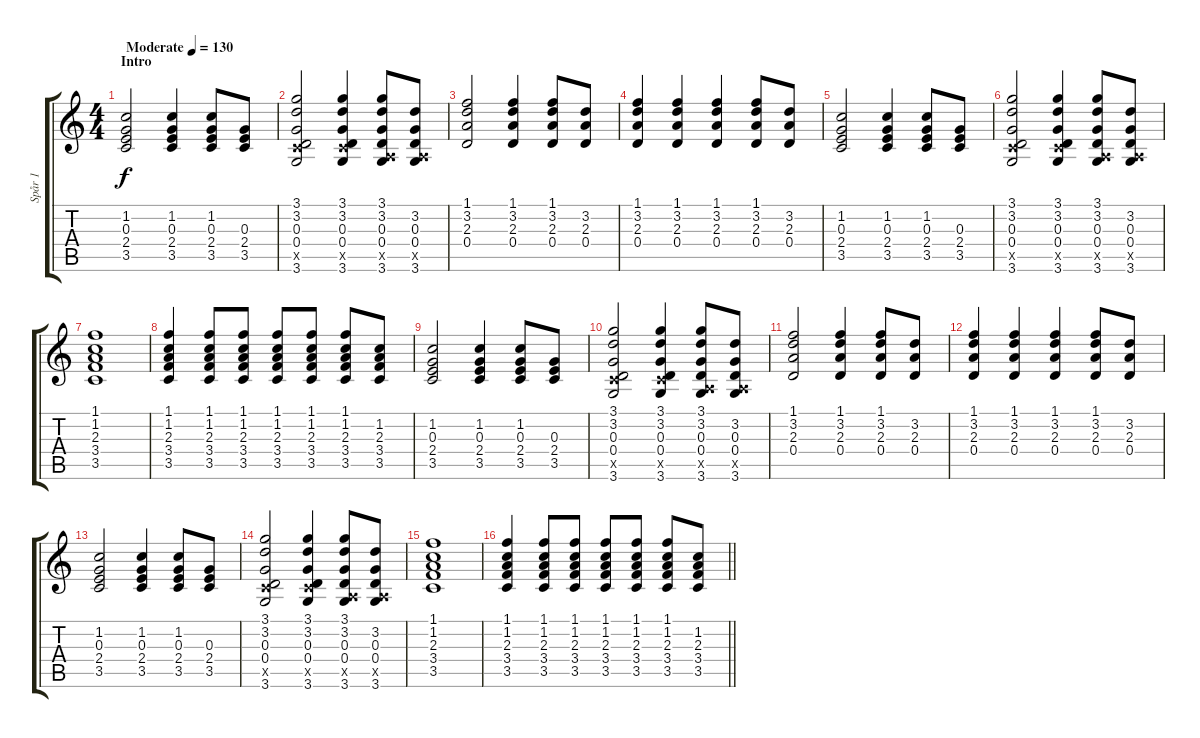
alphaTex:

\track ("Spår 1" "Spår 1") {instrument electricguitarclean}
\staff {score tabs}
\tuning (E4 B3 G3 D3 A2 E2) {hide}
\ts (4 4)
\section ("" "Intro")
\tempo (130 "Moderate")
\clef g2
\ks c
(1.2 0.3 2.4 3.5).2{dy f instrument electricguitarclean} (1.2 0.3 2.4 3.5).4 (1.2 0.3 2.4 3.5).8 (0.3 2.4 3.5).8 |
(3.1 3.2 0.3 0.4 3.5{x} 3.6).2 (3.1 3.2 0.3 0.4 3.5{x} 3.6).4 (3.1 3.2 0.3 0.4 0.5{x} 3.6).8 (3.2 0.3 0.4 0.5{x} 3.6).8 |
(1.1 3.2 2.3 0.4).2 (1.1 3.2 2.3 0.4).4 (1.1 3.2 2.3 0.4).8 (3.2 2.3 0.4).8 |
(1.1 3.2 2.3 0.4).4 (1.1 3.2 2.3 0.4).4 (1.1 3.2 2.3 0.4).4 (1.1 3.2 2.3 0.4).8 (3.2 2.3 0.4).8 |
(1.2 0.3 2.4 3.5).2 (1.2 0.3 2.4 3.5).4 (1.2 0.3 2.4 3.5).8 (0.3 2.4 3.5).8 |
(3.1 3.2 0.3 0.4 3.5{x} 3.6).2 (3.1 3.2 0.3 0.4 3.5{x} 3.6).4 (3.1 3.2 0.3 0.4 0.5{x} 3.6).8 (3.2 0.3 0.4 0.5{x} 3.6).8 |
(1.1 1.2 2.3 3.4 3.5).1 |
(1.1 1.2 2.3 3.4 3.5).4 (1.1 1.2 2.3 3.4 3.5).8 (1.1 1.2 2.3 3.4 3.5).8 (1.1 1.2 2.3 3.4 3.5).8 (1.1 1.2 2.3 3.4 3.5).8 (1.1 1.2 2.3 3.4 3.5).8 (1.2 2.3 3.4 3.5).8 |
(1.2 0.3 2.4 3.5).2 (1.2 0.3 2.4 3.5).4 (1.2 0.3 2.4 3.5).8 (0.3 2.4 3.5).8 |
(3.1 3.2 0.3 0.4 3.5{x} 3.6).2 (3.1 3.2 0.3 0.4 3.5{x} 3.6).4 (3.1 3.2 0.3 0.4 0.5{x} 3.6).8 (3.2 0.3 0.4 0.5{x} 3.6).8 |
(1.1 3.2 2.3 0.4).2 (1.1 3.2 2.3 0.4).4 (1.1 3.2 2.3 0.4).8 (3.2 2.3 0.4).8 |
(1.1 3.2 2.3 0.4).4 (1.1 3.2 2.3 0.4).4 (1.1 3.2 2.3 0.4).4 (1.1 3.2 2.3 0.4).8 (3.2 2.3 0.4).8 |
(1.2 0.3 2.4 3.5).2 (1.2 0.3 2.4 3.5).4 (1.2 0.3 2.4 3.5).8 (0.3 2.4 3.5).8 |
(3.1 3.2 0.3 0.4 3.5{x} 3.6).2 (3.1 3.2 0.3 0.4 3.5{x} 3.6).4 (3.1 3.2 0.3 0.4 0.5{x} 3.6).8 (3.2 0.3 0.4 0.5{x} 3.6).8 |
(1.1 1.2 2.3 3.4 3.5).1 |
\barLineRight lightlight
(1.1 1.2 2.3 3.4 3.5).4 (1.1 1.2 2.3 3.4 3.5).8 (1.1 1.2 2.3 3.4 3.5).8 (1.1 1.2 2.3 3.4 3.5).8 (1.1 1.2 2.3 3.4 3.5).8 (1.1 1.2 2.3 3.4 3.5).8 (1.2 2.3 3.4 3.5).8
